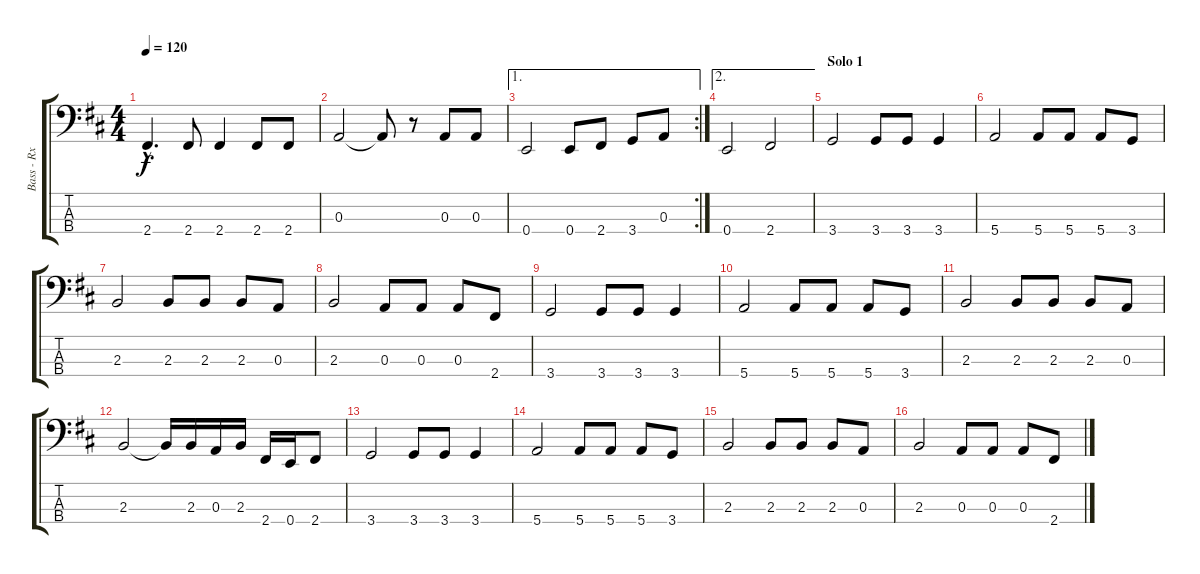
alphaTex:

\track ("Bass - Rx" "Bass - Rx") {instrument electricbassfinger}
\staff {score tabs}
\tuning (G2 D2 A1 E1) {hide}
\ts (4 4)
\tempo 120
\clef f4
\ks d
2.4{hac}.4{d dy f} 2.4.8 2.4.4 2.4.8 2.4.8 |
0.3.2 0.3{t}.8 r.8 0.3.8 0.3.8 |
\ae 1
\rc 2
0.4.2 0.4.8 2.4.8 3.4.8 0.3.8 |
\ae 2
0.4.2 2.4.2 |
\section ("" "Solo 1")
3.4.2 3.4.8 3.4.8 3.4.4 |
5.4.2 5.4.8 5.4.8 5.4.8 3.4.8 |
2.3.2 2.3.8 2.3.8 2.3.8 0.3.8 |
2.3.2 0.3.8 0.3.8 0.3.8 2.4.8 |
3.4.2 3.4.8 3.4.8 3.4.4 |
5.4.2 5.4.8 5.4.8 5.4.8 3.4.8 |
2.3.2 2.3.8 2.3.8 2.3.8 0.3.8 |
2.3.2 2.3{t}.16 2.3.16 0.3.16 2.3.16 2.4.16 0.4.16 2.4.8 |
3.4.2 3.4.8 3.4.8 3.4.4 |
5.4.2 5.4.8 5.4.8 5.4.8 3.4.8 |
2.3.2 2.3.8 2.3.8 2.3.8 0.3.8 |
2.3.2 0.3.8 0.3.8 0.3.8 2.4.8
